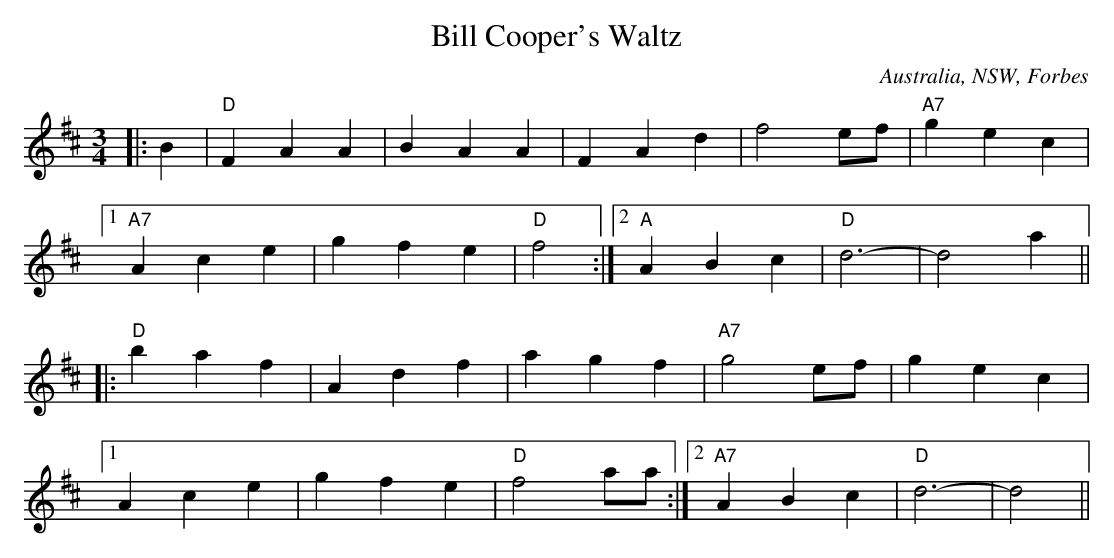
X:1
T:Bill Cooper's Waltz
O:Australia, NSW, Forbes
M:3/4
L:1/8
K:D
|:B2|"D"F2 A2 A2|B2 A2 A2|F2 A2 d2|f4 ef|"A7"g2 e2 c2|1
"A7"A2 c2 e2|g2 f2 e2|"D"f4:|2"A"A2B2 c2|"D"d6-|d4 a2||
|:"D"b2 a2 f2|A2 d2 f2|a2 g2 f2|"A7"g4 ef|g2 e2 c2|1
A2 c2 e2|g2 f2 e2|"D"f4 aa:|2"A7"A2B2 c2|"D"d6-|d4||
